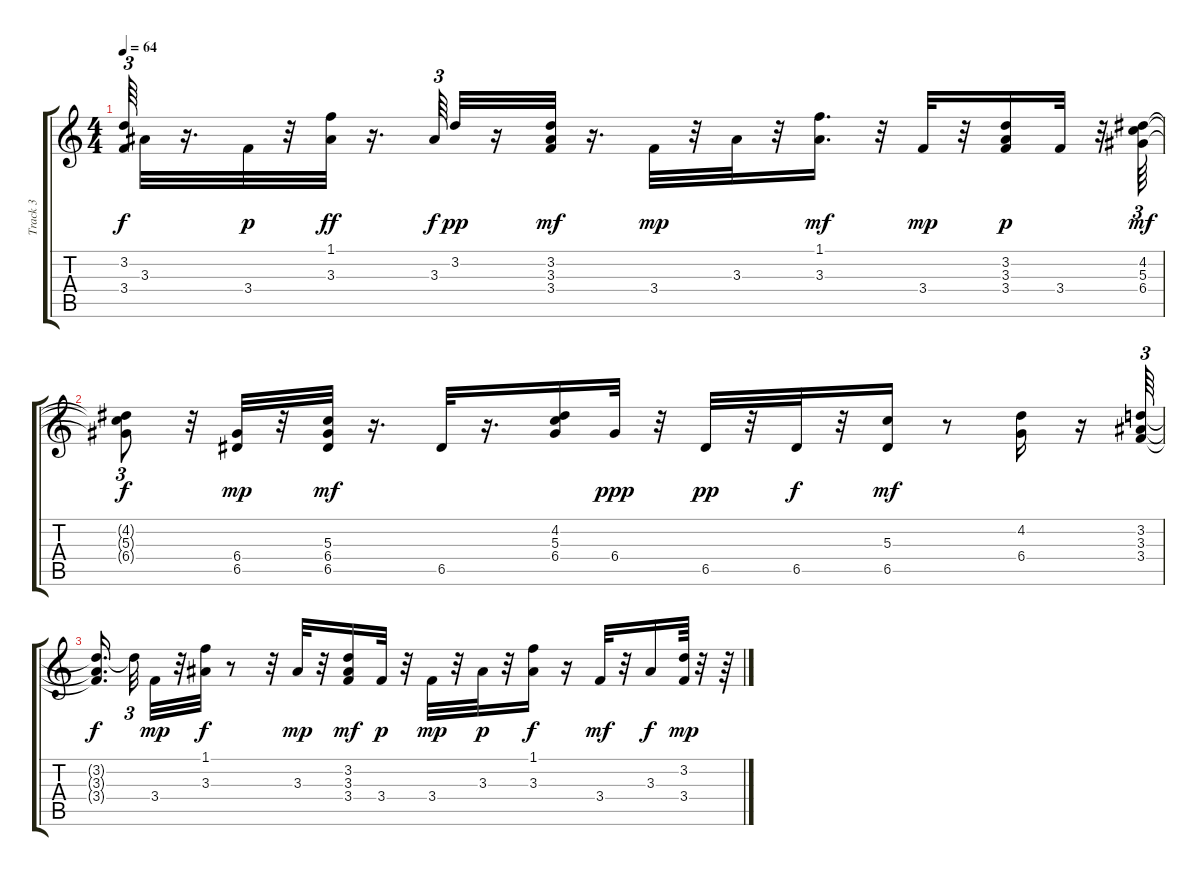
\track ("Track 3" "Track 3") {instrument acousticguitarnylon}
\staff {score tabs}
\tuning (E4 B3 G3 D3 A2 E2) {hide}
\ts (4 4)
\tempo 64
\clef g2
\ks c
(3.2{t} 3.4{t}).64{tu (3 2) dy f} 3.3.32 r.16{d} 3.4.32{dy p} r.32 (1.1 3.3).32{dy ff} r.16{d} 3.3.64{tu (3 2) dy f} 3.2.32{dy pp} r.16 (3.2 3.3 3.4).32{dy mf} r.16{d} 3.4.32{dy mp} r.32 3.3.32 r.32 (1.1 3.3).16{d dy mf} r.32 3.4.32{dy mp} r.32 (3.2 3.3 3.4).16{dy p} 3.4.32 r.32 (4.2 5.3 6.4).64{tu (3 2) dy mf} |
(4.2{t} 5.3{t} 6.4{t}).8{tu (3 2) dy f} r.32 (6.4 6.5).32{dy mp} r.32 (5.3 6.4 6.5).32{dy mf} r.16{d} 6.5.32 r.16{d} (4.2 5.3 6.4).16 6.4.32{dy ppp} r.32 6.5.32{dy pp} r.32 6.5.32{dy f} r.32 (5.3 6.5).16{dy mf} r.8 (4.2 6.4).16 r.16 (3.2 3.3 3.4).64{tu (3 2)} |
(3.2{t} 3.3{t} 3.4{t}).16{d dy f} 3.2{t}.32{tu (3 2)} 3.4.32{dy mp} r.32 (1.1 3.3).32{dy f} r.8 r.32 3.3.32{dy mp} r.32 (3.2 3.3 3.4).16{dy mf} 3.4.32{dy p} r.32 3.4.32{dy mp} r.32 3.3.32{dy p} r.32 (1.1 3.3).16{dy f} r.16 3.4.32{dy mf} r.32 3.3.16{dy f} (3.2 3.4).64{dy mp} r.32 r.64
